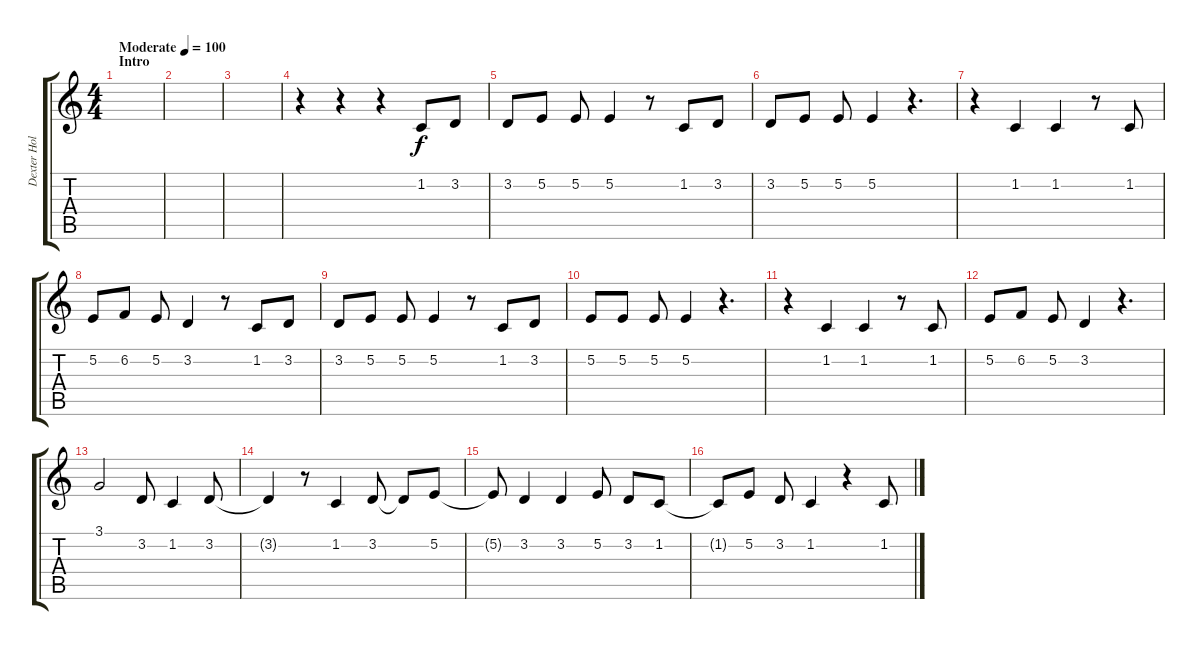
\track ("Dexter Holland - Vocals" "Dexter Hol") {instrument altosax}
\staff {score tabs}
\tuning (E4 B3 G3 D3 A2 E2) {hide}
\ts (4 4)
\section ("" "Intro")
\tempo (100 "Moderate")
\clef g2
\ks c
|
|
|
r.4 r.4 r.4 1.2.8 3.2.8 |
3.2.8 5.2.8 5.2.8 5.2.4 r.8 1.2.8 3.2.8 |
3.2.8 5.2.8 5.2.8 5.2.4 r.4{d} |
r.4 1.2.4 1.2.4 r.8 1.2.8 |
5.2.8 6.2.8 5.2.8 3.2.4 r.8 1.2.8 3.2.8 |
3.2.8 5.2.8 5.2.8 5.2.4 r.8 1.2.8 3.2.8 |
5.2.8 5.2.8 5.2.8 5.2.4 r.4{d} |
r.4 1.2.4 1.2.4 r.8 1.2.8 |
5.2.8 6.2.8 5.2.8 3.2.4 r.4{d} |
3.1.2 3.2.8 1.2.4 3.2.8 |
3.2{t}.4 r.8 1.2.4 3.2.8 3.2{t}.8 5.2.8 |
5.2{t}.8 3.2.4 3.2.4 5.2.8 3.2.8 1.2.8 |
1.2{t}.8 5.2.8 3.2.8 1.2.4 r.4 1.2.8
